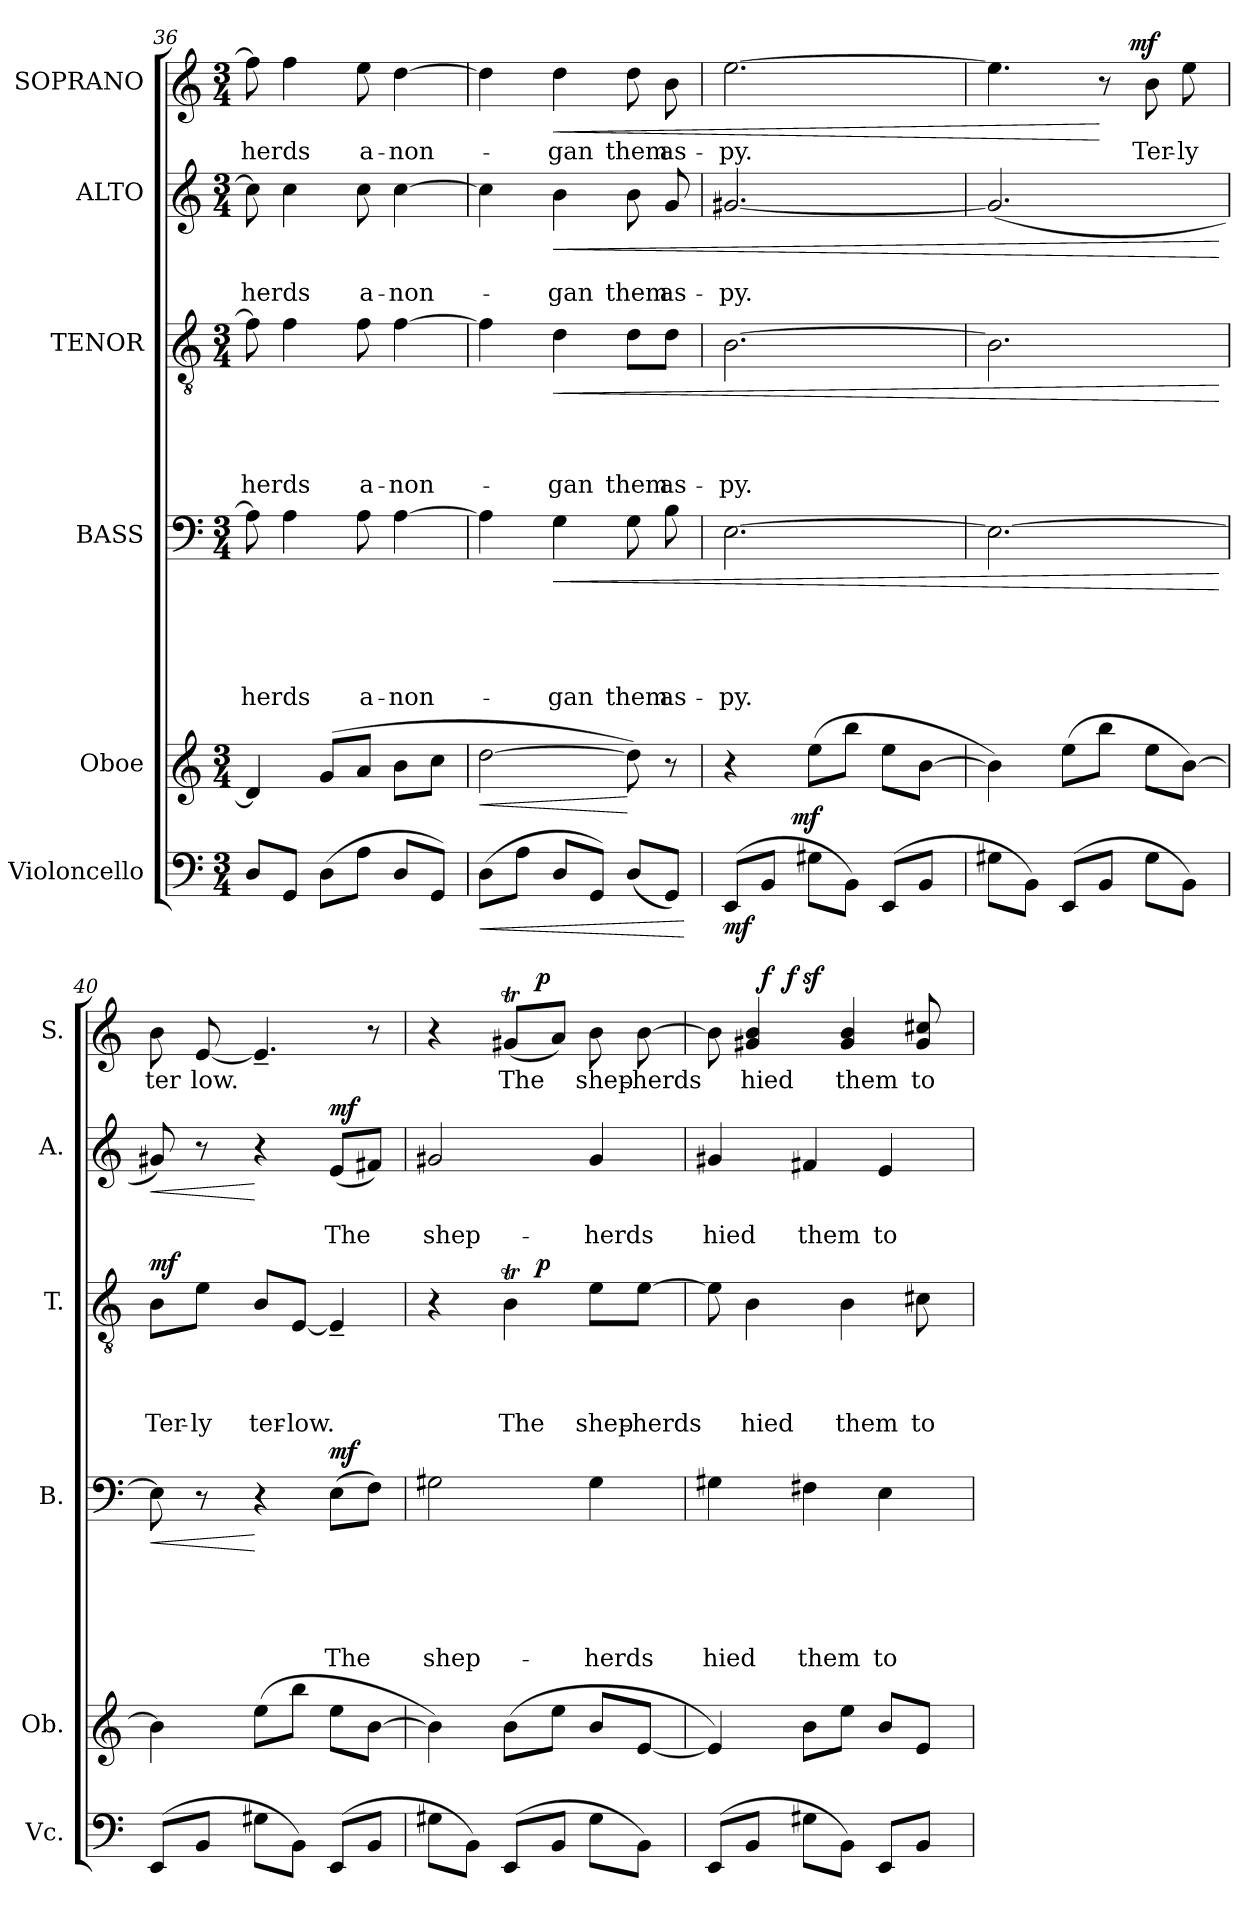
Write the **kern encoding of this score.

**kern	**dynam	**kern	**dynam	**kern	**text	**text	**text	**text	**text	**dynam	**kern	**text	**text	**text	**text	**dynam	**kern	**text	**text	**dynam	**kern	**text	**dynam
*part6	*part6	*part5	*part5	*part4	*part4	*part4	*part4	*part4	*part4	*part4	*part3	*part3	*part3	*part3	*part3	*part3	*part2	*part2	*part2	*part2	*part1	*part1	*part1
*staff6	*staff6	*staff5	*staff5	*staff4	*staff4	*staff4	*staff4	*staff4	*staff4	*staff4	*staff3	*staff3	*staff3	*staff3	*staff3	*staff3	*staff2	*staff2	*staff2	*staff2	*staff1	*staff1	*staff1
*I"Violoncello	*	*I"Oboe	*	*I"BASS	*	*	*	*	*	*	*I"TENOR	*	*	*	*	*	*I"ALTO	*	*	*	*I"SOPRANO	*	*
*I'Vc.	*	*I'Ob.	*	*I'B.	*	*	*	*	*	*	*I'T.	*	*	*	*	*	*I'A.	*	*	*	*I'S.	*	*
*clefF4	*	*clefG2	*	*clefF4	*	*	*	*	*	*	*clefGv2	*	*	*	*	*	*clefG2	*	*	*	*clefG2	*	*
*k[]	*	*k[]	*	*k[]	*	*	*	*	*	*	*k[]	*	*	*	*	*	*k[]	*	*	*	*k[]	*	*
*C:	*	*C:	*	*C:	*	*	*	*	*	*	*C:	*	*	*	*	*	*C:	*	*	*	*C:	*	*
*M3/4	*	*M3/4	*	*M3/4	*	*	*	*	*	*	*M3/4	*	*	*	*	*	*M3/4	*	*	*	*M3/4	*	*
=36	=36	=36	=36	=36	=36	=36	=36	=36	=36	=36	=36	=36	=36	=36	=36	=36	=36	=36	=36	=36	=36	=36	=36
!	!	!	!	!	!	!	!	!	!LO:LY:b	!	!	!	!	!	!LO:LY:b	!	!	!	!LO:LY:b	!	!	!LO:LY:b	!
8D/L	.	4d/]	.	8A\]	.	.	.	.	-herds	.	8f\]	.	.	.	-herds	.	8cc\]	.	-herds	.	8ff\]	-herds	.
8GG/J	.	.	.	4A\	.	.	.	.	.	.	4f\	.	.	.	.	.	4cc\	.	.	.	4ff\	.	.
(>8D\L	.	(>8g/L	.	.	.	.	.	.	.	.	.	.	.	.	.	.	.	.	.	.	.	.	.
!	!	!	!	!	!	!	!	!	!LO:LY:b	!	!	!	!	!	!LO:LY:b	!	!	!	!LO:LY:b	!	!	!LO:LY:b	!
8A\J	.	8a/J	.	8A\	.	.	.	.	a-	.	8f\	.	.	.	a-	.	8cc\	.	a-	.	8ee\	a-	.
!	!	!	!	!	!	!	!	!	!LO:LY:b	!	!	!	!	!	!LO:LY:b	!	!	!	!LO:LY:b	!	!	!LO:LY:b	!
8D/L	.	8b\L	.	[>4A\	.	.	.	.	-non-	.	[>4f\	.	.	.	-non-	.	[>4cc\	.	-non-	.	[>4dd\	-non-	.
8GG/J)	.	8cc\J	.	.	.	.	.	.	.	.	.	.	.	.	.	.	.	.	.	.	.	.	.
=37	=37	=37	=37	=37	=37	=37	=37	=37	=37	=37	=37	=37	=37	=37	=37	=37	=37	=37	=37	=37	=37	=37	=37
!	!LO:HP:b	!	!LO:HP:b	!	!	!	!	!	!	!	!	!	!	!	!	!	!	!	!	!	!	!	!
(>8D\L	<	[>2dd\	<	4A\]	.	.	.	.	.	.	4f\]	.	.	.	.	.	4cc\]	.	.	.	4dd\]	.	.
8A\J	.	.	.	.	.	.	.	.	.	.	.	.	.	.	.	.	.	.	.	.	.	.	.
!	!	!	!	!	!	!	!	!	!LO:LY:b	!LO:HP:b	!	!	!	!	!LO:LY:b	!LO:HP:b	!	!	!LO:LY:b	!LO:HP:b	!	!LO:LY:b	!LO:HP:b
8D/L	.	.	.	4G\	.	.	.	.	-gan	<	4d\	.	.	.	-gan	<	4b\	.	-gan	<	4dd\	-gan	<
8GG/J)	.	.	.	.	.	.	.	.	.	.	.	.	.	.	.	.	.	.	.	.	.	.	.
!	!	!	!	!	!	!	!	!	!LO:LY:b	!	!	!	!	!	!LO:LY:b	!	!	!	!LO:LY:b	!	!	!LO:LY:b	!
(<8D/L	.	8dd\])	[	8G\	.	.	.	.	them	.	8d\L	.	.	.	them	.	8b\	.	them	.	8dd\	them	.
!	!	!	!	!	!	!	!	!	!LO:LY:b	!	!	!	!	!	!LO:LY:b	!	!	!	!LO:LY:b	!	!	!LO:LY:b	!
8GG/J)	.	8r	.	8B\	.	.	.	.	as-	.	8d\J	.	.	.	as-	.	8g/	.	as-	.	8b\	as-	.
.	[	.	.	.	.	.	.	.	.	.	.	.	.	.	.	.	.	.	.	.	.	.	.
=38	=38	=38	=38	=38	=38	=38	=38	=38	=38	=38	=38	=38	=38	=38	=38	=38	=38	=38	=38	=38	=38	=38	=38
!	!LO:DY:b	!	!	!	!	!	!	!	!LO:LY:b	!	!	!	!	!	!LO:LY:b	!	!	!	!LO:LY:b	!	!	!LO:LY:b	!
*^	*	*	*	*	*	*	*	*	*	*	*	*	*	*	*	*	*	*	*	*	*	*	*
(>8EE/L	8..ryy	mf	4r	.	[>2.E\	.	.	.	.	-py.	.	[>2.B\	.	.	.	-py.	.	[<2.g#X/	.	-py.	.	[>2.ee\	-py.	.
8BB/J	.	.	.	.	.	.	.	.	.	.	.	.	.	.	.	.	.	.	.	.	.	.	.	.
!	!	!LO:DY:a	!	!	!	!	!	!	!	!	!	!	!	!	!	!	!	!	!	!	!	!	!	!
.	2ryy	mf	.	.	.	.	.	.	.	.	.	.	.	.	.	.	.	.	.	.	.	.	.	.
8G#X\L	.	.	(>8ee\L	.	.	.	.	.	.	.	.	.	.	.	.	.	.	.	.	.	.	.	.	.
8BB\J)	.	.	8bb\J	.	.	.	.	.	.	.	.	.	.	.	.	.	.	.	.	.	.	.	.	.
(>8EE/L	.	.	8ee\L	.	.	.	.	.	.	.	.	.	.	.	.	.	.	.	.	.	.	.	.	.
8BB/J	.	.	[>8b\J	.	.	.	.	.	.	.	.	.	.	.	.	.	.	.	.	.	.	.	.	.
.	32ryy	.	.	.	.	.	.	.	.	.	.	.	.	.	.	.	.	.	.	.	.	.	.	.
*v	*v	*	*	*	*	*	*	*	*	*	*	*	*	*	*	*	*	*	*	*	*	*	*	*
=39	=39	=39	=39	=39	=39	=39	=39	=39	=39	=39	=39	=39	=39	=39	=39	=39	=39	=39	=39	=39	=39	=39	=39
*	*	*	*	*	*	*	*	*	*	*	*	*	*	*	*	*	*	*	*	*	*^	*	*
8G#X\L	.	4b\])	.	2.E\_	.	.	.	.	.	.	2.B\]	.	.	.	.	.	(<2.g#/]	.	.	.	4.ee\]	4...ryy	.	.
8BB\J)	.	.	.	.	.	.	.	.	.	.	.	.	.	.	.	.	.	.	.	.	.	.	.	.
(>8EE/L	.	(>8ee\L	.	.	.	.	.	.	.	.	.	.	.	.	.	.	.	.	.	.	.	.	.	.
8BB/J	.	8bb\J	.	.	.	.	.	.	.	.	.	.	.	.	.	.	.	.	.	.	8r	.	.	[
!	!	!	!	!	!	!	!	!	!	!	!	!	!	!	!	!	!	!	!	!	!	!	!	!LO:DY:a
.	.	.	.	.	.	.	.	.	.	.	.	.	.	.	.	.	.	.	.	.	.	4ryy	.	mf
!	!	!	!	!	!	!	!	!	!	!	!	!	!	!	!	!	!	!	!	!	!	!	!LO:LY:b	!
8G#\L	.	8ee\L	.	.	.	.	.	.	.	.	.	.	.	.	.	.	.	.	.	.	8b\	.	Ter-	.
!	!	!	!	!	!	!	!	!	!	!	!	!	!	!	!	!	!	!	!	!	!	!	!LO:LY:b:rj	!
8BB\J)	.	[>8b\J)	.	.	.	.	.	.	.	.	.	.	.	.	.	.	.	.	.	.	8ee\	.	-ly	.
.	.	.	.	.	.	.	.	.	.	.	.	.	.	.	.	.	.	.	.	.	.	32ryy	.	.
.	.	.	.	.	.	.	.	.	.	[	.	.	.	.	.	[	.	.	.	[	.	.	.	.
!!LO:PB:g=z
=40	=40	=40	=40	=40	=40	=40	=40	=40	=40	=40	=40	=40	=40	=40	=40	=40	=40	=40	=40	=40	=40	=40	=40	=40
!	!	!	!	!	!	!	!	!	!	!LO:HP:b	!	!	!	!	!LO:LY:b	!LO:DY:a	!	!	!	!LO:HP:b	!	!	!LO:LY:b	!
*	*	*	*	*	*	*	*	*	*	*	*	*	*	*	*	*	*	*	*	*	*v	*v	*	*
(>8EE/L	.	4b\]	.	8E\]	.	.	.	.	.	<	8B\L	.	.	.	Ter-	mf	8g#i/)	.	.	<	8b\	ter	.
!	!	!	!	!	!	!	!	!	!	!	!	!	!	!	!LO:LY:b:rj	!	!	!	!	!	!	!LO:LY:b	!
8BB/J	.	.	.	8r	.	.	.	.	.	.	8e\J	.	.	.	-ly	.	8r	.	.	.	[<8e/	low.	.
!	!	!	!	!	!	!	!	!	!	!	!	!	!	!	!LO:LY:b	!	!	!	!	!	!	!	!
8G#X\L	.	(>8ee\L	.	4r	.	.	.	.	.	[	8B/L	.	.	.	ter-	.	4r	.	.	[	4.e~</]	.	.
!	!	!	!	!	!	!	!	!	!	!	!	!	!	!	!LO:LY:b	!	!	!	!	!	!	!	!
8BB\J)	.	8bb\J	.	.	.	.	.	.	.	.	[<8E/J	.	.	.	-low.	.	.	.	.	.	.	.	.
!	!	!	!	!	!	!	!	!	!LO:LY:b	!LO:DY:a	!	!	!	!	!	!	!	!	!LO:LY:b	!LO:DY:a	!	!	!
(>8EE/L	.	8ee\L	.	(>8E\L	.	.	.	.	The	mf	4E~</]	.	.	.	.	.	(<8e/L	.	The	mf	.	.	.
8BB/J	.	[>8b\J	.	8F\J)	.	.	.	.	.	.	.	.	.	.	.	.	8f#X/J)	.	.	.	8r	.	.
=41	=41	=41	=41	=41	=41	=41	=41	=41	=41	=41	=41	=41	=41	=41	=41	=41	=41	=41	=41	=41	=41	=41	=41
!	!	!	!	!	!	!	!	!	!LO:LY:b	!	!	!	!	!	!	!	!	!	!LO:LY:b	!	!	!	!
*	*	*	*	*	*	*	*	*	*	*	*^	*	*	*	*	*	*	*	*	*	*^	*	*
8G#X\L	.	4b\])	.	2G#X\	.	.	.	.	shep-	.	4r	4ryy	.	.	.	.	.	2g#X/	.	shep-	.	4r	4ryy	.	.
8BB\J)	.	.	.	.	.	.	.	.	.	.	.	.	.	.	.	.	.	.	.	.	.	.	.	.	.
!	!	!	!	!	!	!	!	!	!	!	!	!	!	!	!	!LO:LY:b	!	!	!	!	!	!	!	!LO:LY:b	!
(>8EE/L	.	(>8b\L	.	.	.	.	.	.	.	.	4Bt>\	16.ryy	.	.	.	The	.	.	.	.	.	(<8g#Xt/L	16.ryy	The	.
!	!	!	!	!	!	!	!	!	!	!	!	!	!	!	!	!	!LO:DY:a	!	!	!	!	!	!	!	!LO:DY:a
.	.	.	.	.	.	.	.	.	.	.	.	4ryy	.	.	.	.	p	.	.	.	.	.	4ryy	.	p
8BB/J	.	8ee\J	.	.	.	.	.	.	.	.	.	.	.	.	.	.	.	.	.	.	.	8a/J)	.	.	.
!	!	!	!	!	!	!	!	!	!LO:LY:b	!	!	!	!	!	!	!LO:LY:b	!	!	!	!LO:LY:b	!	!	!	!LO:LY:b	!
8G#\L	.	8b/L	.	4G#\	.	.	.	.	-herds	.	8e\L	.	.	.	.	shep-	.	4g#/	.	-herds	.	8b\	.	shep-	.
.	.	.	.	.	.	.	.	.	.	.	.	8ryy	.	.	.	.	.	.	.	.	.	.	8ryy	.	.
!	!	!	!	!	!	!	!	!	!	!	!	!	!	!	!	!LO:LY:b	!	!	!	!	!	!	!	!LO:LY:b	!
8BB\J)	.	[<8e/J	.	.	.	.	.	.	.	.	[>8e\J	.	.	.	.	-herds	.	.	.	.	.	[>8b\	.	-herds	.
.	.	.	.	.	.	.	.	.	.	.	.	32ryy	.	.	.	.	.	.	.	.	.	.	32ryy	.	.
=42	=42	=42	=42	=42	=42	=42	=42	=42	=42	=42	=42	=42	=42	=42	=42	=42	=42	=42	=42	=42	=42	=42	=42	=42	=42
!	!	!	!	!	!	!	!	!	!LO:LY:b	!	!	!	!	!	!	!	!	!	!	!LO:LY:b	!	!	!	!	!
*	*	*	*	*	*	*	*	*	*	*	*v	*v	*	*	*	*	*	*	*	*	*	*^	*^	*	*
(>8EE/L	.	4e/])	.	4G#X\	.	.	.	.	hied	.	8e\]	.	.	.	.	.	4g#X/	.	hied	.	8b\]	8ryy	8..ryy	4ryy	.	.
!	!	!	!	!	!	!	!	!	!	!	!	!	!	!	!LO:LY:b	!	!	!	!	!	!	!	!	!	!LO:LY:b	!
8BB/J	.	.	.	.	.	.	.	.	.	.	4B\	.	.	.	hied	.	.	.	.	.	4g#X/< 4b/<	32ryy	.	.	hied	.
!	!	!	!	!	!	!	!	!	!	!	!	!	!	!	!	!	!	!	!	!	!	!	!	!	!	!LO:DY:a
.	.	.	.	.	.	.	.	.	.	.	.	.	.	.	.	.	.	.	.	.	.	2ryy	.	.	.	f
!	!	!	!	!	!	!	!	!	!	!	!	!	!	!	!	!	!	!	!	!	!	!	!	!	!	!LO:DY:a
.	.	.	.	.	.	.	.	.	.	.	.	.	.	.	.	.	.	.	.	.	.	.	2ryy	.	.	f
!	!	!	!	!	!	!	!	!	!LO:LY:b	!	!	!	!	!	!	!	!	!	!LO:LY:b	!	!	!	!	!	!	!LO:DY:a
8G#X\L	.	8b\L	.	4F#X\	.	.	.	.	them	.	.	.	.	.	.	.	4f#X/	.	them	.	.	.	.	2ryy	.	sf
!	!	!	!	!	!	!	!	!	!	!	!	!	!	!	!LO:LY:b	!	!	!	!	!	!	!	!	!	!LO:LY:b	!
8BB\J)	.	8ee\J	.	.	.	.	.	.	.	.	4B\	.	.	.	them	.	.	.	.	.	4g#/ 4b/	.	.	.	them	.
!	!	!	!	!	!	!	!	!	!LO:LY:b	!	!	!	!	!	!	!	!	!	!LO:LY:b	!	!	!	!	!	!	!
8EE/L	.	8b/L	.	4E\	.	.	.	.	to	.	.	.	.	.	.	.	4e/	.	to	.	.	.	.	.	.	.
!	!	!	!	!	!	!	!	!	!	!	!	!	!	!	!LO:LY:b	!	!	!	!	!	!	!	!	!	!LO:LY:b	!
8BB/J	.	8e/J	.	.	.	.	.	.	.	.	8c#X\	.	.	.	to	.	.	.	.	.	8g#/ 8cc#X/	.	.	.	to	.
.	.	.	.	.	.	.	.	.	.	.	.	.	.	.	.	.	.	.	.	.	.	16.ryy	.	.	.	.
.	.	.	.	.	.	.	.	.	.	.	.	.	.	.	.	.	.	.	.	.	.	.	32ryy	.	.	.
*	*	*	*	*	*	*	*	*	*	*	*	*	*	*	*	*	*	*	*	*	*v	*v	*v	*v	*	*
=	=	=	=	=	=	=	=	=	=	=	=	=	=	=	=	=	=	=	=	=	=	=	=
*-	*-	*-	*-	*-	*-	*-	*-	*-	*-	*-	*-	*-	*-	*-	*-	*-	*-	*-	*-	*-	*-	*-	*-
